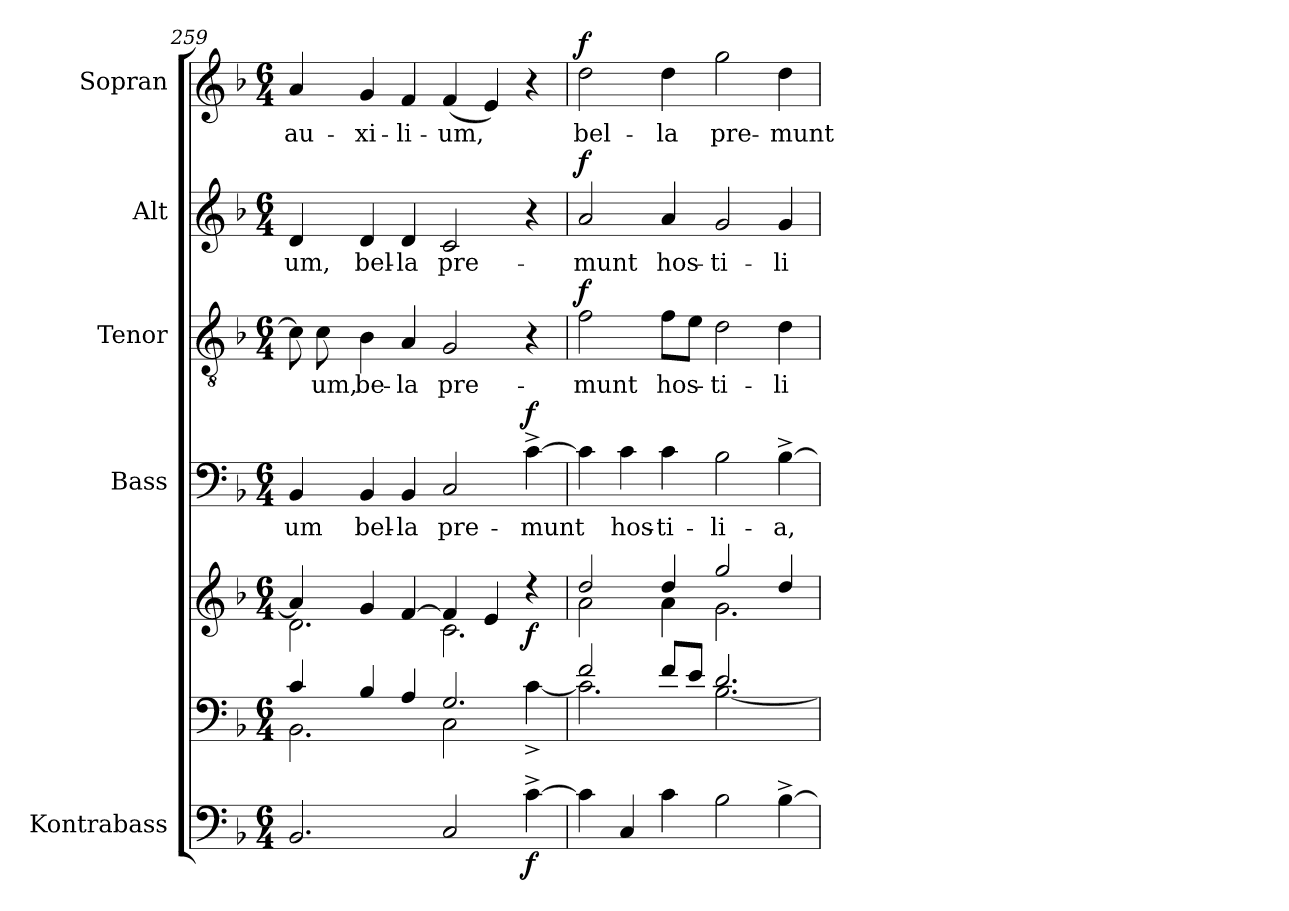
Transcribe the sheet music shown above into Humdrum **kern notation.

**kern	**dynam	**kern	**kern	**dynam	**kern	**text	**dynam	**kern	**text	**dynam	**kern	**text	**dynam	**kern	**text	**dynam
*part6	*part6	*part5	*part5	*part5	*part4	*part4	*part4	*part3	*part3	*part3	*part2	*part2	*part2	*part1	*part1	*part1
*staff7	*staff7	*staff6	*staff5	*staff5/6	*staff4	*staff4	*staff4	*staff3	*staff3	*staff3	*staff2	*staff2	*staff2	*staff1	*staff1	*staff1
*I"Kontrabass	*	*	*	*	*I"Bass	*	*	*I"Tenor	*	*	*I"Alt	*	*	*I"Sopran	*	*
*I'Kb.	*	*	*	*	*I'B.	*	*	*I'T.	*	*	*I'A.	*	*	*I'S.	*	*
*clefF4	*	*clefF4	*clefG2	*	*clefF4	*	*	*clefGv2	*	*	*clefG2	*	*	*clefG2	*	*
*ITrd7c12	*	*	*	*	*	*	*	*	*	*	*	*	*	*	*	*
*k[b-]	*	*k[b-]	*k[b-]	*	*k[b-]	*	*	*k[b-]	*	*	*k[b-]	*	*	*k[b-]	*	*
*F:	*	*F:	*F:	*	*F:	*	*	*F:	*	*	*F:	*	*	*F:	*	*
*M6/4	*	*M6/4	*M6/4	*	*M6/4	*	*	*M6/4	*	*	*M6/4	*	*	*M6/4	*	*
=259	=259	=259	=259	=259	=259	=259	=259	=259	=259	=259	=259	=259	=259	=259	=259	=259
*	*	*^	*^	*	*	*	*	*	*	*	*	*	*	*	*	*
!	!	!	!	!	!	!	!	!LO:LY:b	!	!	!	!	!	!LO:LY:b	!	!	!LO:LY:b	!
2.BBB-/	.	4c/	2.BB-\	4a/]	2.d\	.	4BB-/	-um	.	8c\]	.	.	4d/	-um,	.	4a/	au-	.
!	!	!	!	!	!	!	!	!	!	!	!LO:LY:b	!	!	!	!	!	!	!
.	.	.	.	.	.	.	.	.	.	8c\	-um,	.	.	.	.	.	.	.
!	!	!	!	!	!	!	!	!LO:LY:b	!	!	!LO:LY:b	!	!	!LO:LY:b	!	!	!LO:LY:b	!
.	.	4B-/	.	4g/	.	.	4BB-/	bel-	.	4B-\	be-	.	4d/	bel-	.	4g/	-xi-	.
!	!	!	!	!	!	!	!	!LO:LY:b	!	!	!LO:LY:b	!	!	!LO:LY:b	!	!	!LO:LY:b	!
.	.	4A/	.	[>4f/	.	.	4BB-/	-la	.	4A/	-la	.	4d/	-la	.	4f/	-li-	.
!	!	!	!	!	!	!	!	!LO:LY:b	!	!	!LO:LY:b	!	!	!LO:LY:b	!	!	!LO:LY:b	!
2CC/	.	2.G/	2C\	4f/]	2.c\	.	2C/	pre-	.	2G/	pre-	.	2c/	pre-	.	(<4f/	-um,	.
.	.	.	.	4e/	.	.	.	.	.	.	.	.	.	.	.	4e/)	.	.
!	!LO:DY:b	!	!	!	!	!LO:DY:b	!	!LO:LY:b	!LO:DY:a	!	!	!	!	!	!	!	!	!
[4C^>\	f	.	[>4c^>\	4r	.	f	[4c^>\	-munt	f	4r	.	.	4r	.	.	4r	.	.
=260	=260	=260	=260	=260	=260	=260	=260	=260	=260	=260	=260	=260	=260	=260	=260	=260	=260	=260
!	!	!	!	!	!	!	!	!	!	!	!LO:LY:b	!LO:DY:a	!	!LO:LY:b	!LO:DY:a	!	!LO:LY:b	!LO:DY:a
4C\]	.	2f/	2.c\]	2dd/	2a\	.	4c\]	.	.	2f\	-munt	f	2a/	-munt	f	2dd\	bel-	f
!	!	!	!	!	!	!	!	!LO:LY:b	!	!	!	!	!	!	!	!	!	!
4CC/	.	.	.	.	.	.	4c\	hos-	.	.	.	.	.	.	.	.	.	.
!	!	!	!	!	!	!	!	!LO:LY:b	!	!	!LO:LY:b	!	!	!LO:LY:b	!	!	!LO:LY:b	!
4C\	.	8f/L	.	4dd/	4a\	.	4c\	-ti-	.	8f\L	hos-	.	4a/	hos-	.	4dd\	-la	.
.	.	8e/J	.	.	.	.	.	.	.	8e\J	.	.	.	.	.	.	.	.
!	!	!	!	!	!	!	!	!LO:LY:b	!	!	!LO:LY:b	!	!	!LO:LY:b	!	!	!LO:LY:b	!
2BB-\	.	2.d/	[<2.B-\	2gg/	2.g\	.	2B-\	-li-	.	2d\	-ti-	.	2g/	-ti-	.	2gg\	pre-	.
!	!	!	!	!	!	!	!	!LO:LY:b	!	!	!LO:LY:b	!	!	!LO:LY:b	!	!	!LO:LY:b	!
[4BB-^>\	.	.	.	4dd/	.	.	[4B-^>\	-a,	.	4d\	-li-	.	4g/	-li-	.	4dd\	-munt	.
*	*	*v	*v	*	*	*	*	*	*	*	*	*	*	*	*	*	*	*
*	*	*	*v	*v	*	*	*	*	*	*	*	*	*	*	*	*	*
=	=	=	=	=	=	=	=	=	=	=	=	=	=	=	=	=
*-	*-	*-	*-	*-	*-	*-	*-	*-	*-	*-	*-	*-	*-	*-	*-	*-
